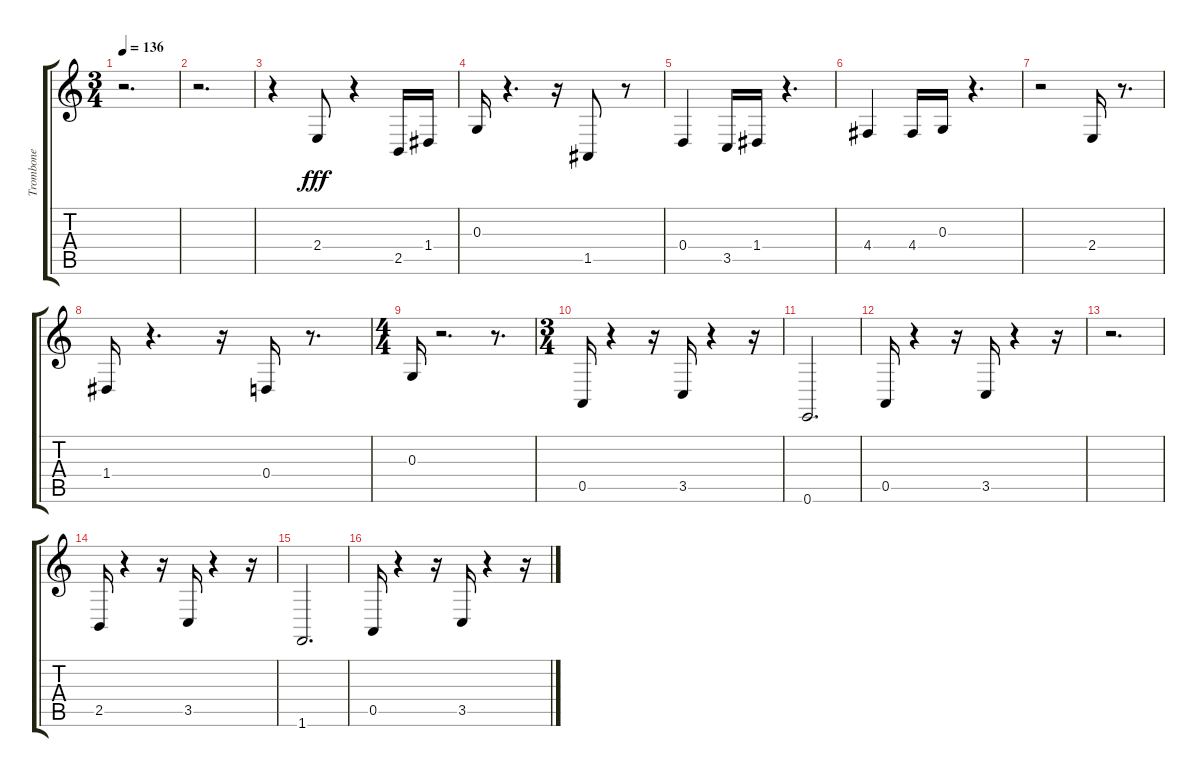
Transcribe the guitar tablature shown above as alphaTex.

\track ("Trombone" "Trombone") {instrument trombone}
\staff {score tabs}
\tuning (E4 B3 G3 D3 A2 E2) {hide}
\ts (3 4)
\tempo 136
\clef g2
\ks c
r.2{d dy fff} |
r.2{d} |
r.4 2.4.8 r.4 2.5.16 1.4.16 |
0.3.16 r.4{d} r.16 1.5.8 r.8 |
0.4.4 3.5.16 1.4.16 r.4{d} |
4.4.4 4.4.16 0.3.16 r.4{d} |
r.2 2.4.16 r.8{d} |
1.4.16 r.4{d} r.16 0.4.16 r.8{d} |
\ts (4 4)
0.3.16 r.2{d} r.8{d} |
\ts (3 4)
0.5.16 r.4 r.16 3.5.16 r.4 r.16 |
0.6.2{d} |
0.5.16 r.4 r.16 3.5.16 r.4 r.16 |
r.2{d} |
2.5.16 r.4 r.16 3.5.16 r.4 r.16 |
1.6.2{d} |
0.5.16 r.4 r.16 3.5.16 r.4 r.16
